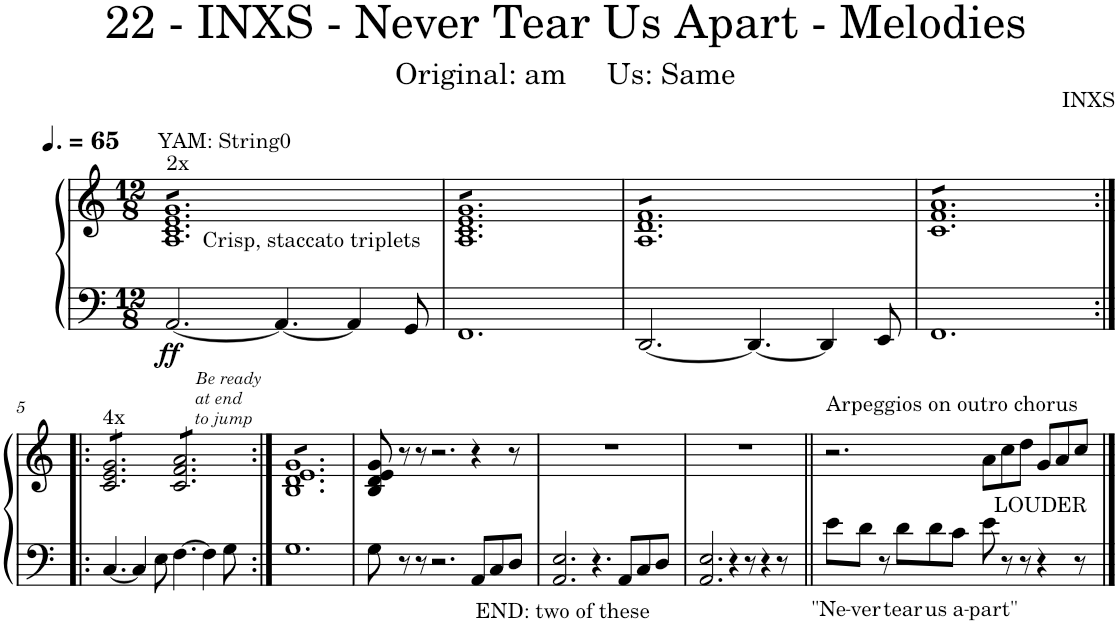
**kern	**text	**kern	**dynam
*part1	*part1	*part1	*part1
*staff2	*staff2	*staff1	*staff1/2
*I"Piano	*	*	*
*I'Pno.	*	*	*
*clefF4	*	*clefG2	*
*k[]	*	*k[]	*
*M12/8	*	*M12/8	*
*MM98	*	*MM98	*
=1	=1	=1	=1
!	!	!LO:TX:a:t=YAM&colon; String0	!
!	!	!LO:TX:a:t=2x	!
!	!	!LO:TX:b:t=Crisp, staccato triplets	!
!	!	!	!LO:DY:b=2
*	*	*tremolo	*
[2.AA/	.	8A 8c 8e 8gL	ff
.	.	8A 8c 8e 8g	.
.	.	8A 8c 8e 8g	.
.	.	8A 8c 8e 8g	.
.	.	8A 8c 8e 8g	.
.	.	8A 8c 8e 8g	.
4.AA/_	.	8A 8c 8e 8g	.
.	.	8A 8c 8e 8g	.
.	.	8A 8c 8e 8g	.
4AA/]	.	8A 8c 8e 8g	.
.	.	8A 8c 8e 8g	.
8GG/	.	8A 8c 8e 8gJ	.
=2	=2	=2	=2
1.FF	.	8A 8c 8e 8gL	.
.	.	8A 8c 8e 8g	.
.	.	8A 8c 8e 8g	.
.	.	8A 8c 8e 8g	.
.	.	8A 8c 8e 8g	.
.	.	8A 8c 8e 8g	.
.	.	8A 8c 8e 8g	.
.	.	8A 8c 8e 8g	.
.	.	8A 8c 8e 8g	.
.	.	8A 8c 8e 8g	.
.	.	8A 8c 8e 8g	.
.	.	8A 8c 8e 8gJ	.
=3	=3	=3	=3
[2.DD/	.	8A 8d 8fL	.
.	.	8A 8d 8f	.
.	.	8A 8d 8f	.
.	.	8A 8d 8f	.
.	.	8A 8d 8f	.
.	.	8A 8d 8f	.
4.DD/_	.	8A 8d 8f	.
.	.	8A 8d 8f	.
.	.	8A 8d 8f	.
4DD/]	.	8A 8d 8f	.
.	.	8A 8d 8f	.
8EE/	.	8A 8d 8fJ	.
=4	=4	=4	=4
1.FF	.	8c 8f 8aL	.
.	.	8c 8f 8a	.
.	.	8c 8f 8a	.
.	.	8c 8f 8a	.
.	.	8c 8f 8a	.
.	.	8c 8f 8a	.
.	.	8c 8f 8a	.
.	.	8c 8f 8a	.
.	.	8c 8f 8a	.
.	.	8c 8f 8a	.
.	.	8c 8f 8a	.
.	.	8c 8f 8aJ	.
!!LO:LB:g=z
=5:|!|:	=5:|!|:	=5:|!|:	=5:|!|:
!	!	!LO:TX:a:t=4x	!
[4.C/	.	8c/ 8e/ 8g/L	.
.	.	8c/ 8e/ 8g/	.
.	.	8c/ 8e/ 8g/	.
4C/]	.	8c/ 8e/ 8g/	.
.	.	8c/ 8e/ 8g/	.
8E\	.	8c/ 8e/ 8g/J	.
!	!	!LO:TX:a:i:t=Be ready	!
!	!	!LO:TX:a:t=at end	!
!	!	!LO:TX:a:t=to jump	!
[4.F\	.	8c/ 8f/ 8a/L	.
.	.	8c/ 8f/ 8a/	.
.	.	8c/ 8f/ 8a/	.
4F\]	.	8c/ 8f/ 8a/	.
.	.	8c/ 8f/ 8a/	.
8G\	.	8c/ 8f/ 8a/J	.
=6:|!	=6:|!	=6:|!	=6:|!
1.G	.	8B 8d 8e 8gL	.
.	.	8B 8d 8e 8g	.
.	.	8B 8d 8e 8g	.
.	.	8B 8d 8e 8g	.
.	.	8B 8d 8e 8g	.
.	.	8B 8d 8e 8g	.
.	.	8B 8d 8e 8g	.
.	.	8B 8d 8e 8g	.
.	.	8B 8d 8e 8g	.
.	.	8B 8d 8e 8g	.
.	.	8B 8d 8e 8g	.
.	.	8B 8d 8e 8gJ	.
*	*	*Xtremolo	*
=7	=7	=7	=7
8G\	.	8B/ 8d/ 8e/ 8g/	.
8r	.	8r	.
8r	.	8r	.
2.r	.	2.r	.
!LO:TX:b:t=END&colon; two of these	!	!	!
8AA/L	.	4r	.
8C/	.	.	.
8D/J	.	8r	.
=8	=8	=8	=8
2.AA/ 2.E/	.	1.r	.
4.r	.	.	.
8AA/L	.	.	.
8C/	.	.	.
8D/J	.	.	.
=9	=9	=9	=9
2.AA/ 2.E/	.	1.r	.
4r	.	.	.
8r	.	.	.
4r	.	.	.
8r	.	.	.
=10||	=10||	=10||	=10||
!	!	!LO:TX:a:t=Arpeggios on outro chorus	!
!	!LO:LY:b	!	!
8e\L	"Ne-	2.r	.
!	!LO:LY:b	!	!
8d\J	-ver	.	.
8r	.	.	.
!	!LO:LY:b	!	!
8d\L	tear	.	.
!	!LO:LY:b	!	!
8d\	us	.	.
!	!LO:LY:b	!	!
8c\J	a-	.	.
!LO:TX:a:t=LOUDER	!	!	!
!	!LO:LY:b	!	!
8e\	-part"	8a\L	.
8r	.	8cc\	.
8r	.	8dd\J	.
4r	.	8g/L	.
.	.	8a/	.
8r	.	8cc/J	.
==	==	==	==
*-	*-	*-	*-
